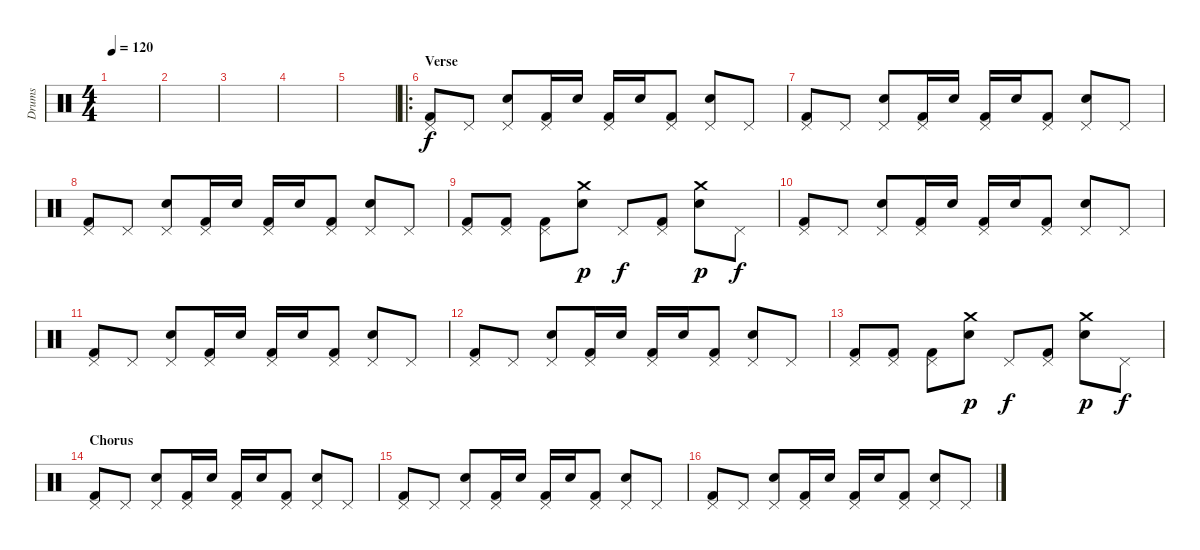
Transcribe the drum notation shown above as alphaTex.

\track ("Drums" "Drums") {instrument percussion}
\staff {score}
\articulation defaults
\ts (4 4)
\tempo 120
\clef neutral
\ks c
|
|
|
|
|
\ro
\section ("" "Verse")
("Pedal Hi-Hat (hit)" "Kick (hit) 2").8 "Pedal Hi-Hat (hit)".8 ("Pedal Hi-Hat (hit)" "Electric Snare (hit)").8 ("Pedal Hi-Hat (hit)" "Kick (hit) 2").16 "Electric Snare (hit)".16 ("Pedal Hi-Hat (hit)" "Kick (hit) 2").16 "Electric Snare (hit)".16 ("Pedal Hi-Hat (hit)" "Kick (hit) 2").8 ("Pedal Hi-Hat (hit)" "Electric Snare (hit)").8 "Pedal Hi-Hat (hit)".8 |
("Pedal Hi-Hat (hit)" "Kick (hit) 2").8 "Pedal Hi-Hat (hit)".8 ("Pedal Hi-Hat (hit)" "Electric Snare (hit)").8 ("Pedal Hi-Hat (hit)" "Kick (hit) 2").16 "Electric Snare (hit)".16 ("Pedal Hi-Hat (hit)" "Kick (hit) 2").16 "Electric Snare (hit)".16 ("Pedal Hi-Hat (hit)" "Kick (hit) 2").8 ("Pedal Hi-Hat (hit)" "Electric Snare (hit)").8 "Pedal Hi-Hat (hit)".8 |
("Pedal Hi-Hat (hit)" "Kick (hit) 2").8 "Pedal Hi-Hat (hit)".8 ("Pedal Hi-Hat (hit)" "Electric Snare (hit)").8 ("Pedal Hi-Hat (hit)" "Kick (hit) 2").16 "Electric Snare (hit)".16 ("Pedal Hi-Hat (hit)" "Kick (hit) 2").16 "Electric Snare (hit)".16 ("Pedal Hi-Hat (hit)" "Kick (hit) 2").8 ("Pedal Hi-Hat (hit)" "Electric Snare (hit)").8 "Pedal Hi-Hat (hit)".8 |
("Pedal Hi-Hat (hit)" "Kick (hit) 2").8 ("Pedal Hi-Hat (hit)" "Kick (hit) 2").8 ("Pedal Hi-Hat (hit)" "Kick (hit) 2").8 ("Crash medium (hit)" "Electric Snare (hit)").8{dy p} "Pedal Hi-Hat (hit)".8{dy f} ("Pedal Hi-Hat (hit)" "Kick (hit) 2").8 ("Crash medium (hit)" "Electric Snare (hit)").8{dy p} "Pedal Hi-Hat (hit)".8{dy f} |
("Pedal Hi-Hat (hit)" "Kick (hit) 2").8 "Pedal Hi-Hat (hit)".8 ("Pedal Hi-Hat (hit)" "Electric Snare (hit)").8 ("Pedal Hi-Hat (hit)" "Kick (hit) 2").16 "Electric Snare (hit)".16 ("Pedal Hi-Hat (hit)" "Kick (hit) 2").16 "Electric Snare (hit)".16 ("Pedal Hi-Hat (hit)" "Kick (hit) 2").8 ("Pedal Hi-Hat (hit)" "Electric Snare (hit)").8 "Pedal Hi-Hat (hit)".8 |
("Pedal Hi-Hat (hit)" "Kick (hit) 2").8 "Pedal Hi-Hat (hit)".8 ("Pedal Hi-Hat (hit)" "Electric Snare (hit)").8 ("Pedal Hi-Hat (hit)" "Kick (hit) 2").16 "Electric Snare (hit)".16 ("Pedal Hi-Hat (hit)" "Kick (hit) 2").16 "Electric Snare (hit)".16 ("Pedal Hi-Hat (hit)" "Kick (hit) 2").8 ("Pedal Hi-Hat (hit)" "Electric Snare (hit)").8 "Pedal Hi-Hat (hit)".8 |
("Pedal Hi-Hat (hit)" "Kick (hit) 2").8 "Pedal Hi-Hat (hit)".8 ("Pedal Hi-Hat (hit)" "Electric Snare (hit)").8 ("Pedal Hi-Hat (hit)" "Kick (hit) 2").16 "Electric Snare (hit)".16 ("Pedal Hi-Hat (hit)" "Kick (hit) 2").16 "Electric Snare (hit)".16 ("Pedal Hi-Hat (hit)" "Kick (hit) 2").8 ("Pedal Hi-Hat (hit)" "Electric Snare (hit)").8 "Pedal Hi-Hat (hit)".8 |
("Pedal Hi-Hat (hit)" "Kick (hit) 2").8 ("Pedal Hi-Hat (hit)" "Kick (hit) 2").8 ("Pedal Hi-Hat (hit)" "Kick (hit) 2").8 ("Crash medium (hit)" "Electric Snare (hit)").8{dy p} "Pedal Hi-Hat (hit)".8{dy f} ("Pedal Hi-Hat (hit)" "Kick (hit) 2").8 ("Crash medium (hit)" "Electric Snare (hit)").8{dy p} "Pedal Hi-Hat (hit)".8{dy f} |
\section ("" "Chorus")
("Pedal Hi-Hat (hit)" "Kick (hit) 2").8 "Pedal Hi-Hat (hit)".8 ("Pedal Hi-Hat (hit)" "Electric Snare (hit)").8 ("Pedal Hi-Hat (hit)" "Kick (hit) 2").16 "Electric Snare (hit)".16 ("Pedal Hi-Hat (hit)" "Kick (hit) 2").16 "Electric Snare (hit)".16 ("Pedal Hi-Hat (hit)" "Kick (hit) 2").8 ("Pedal Hi-Hat (hit)" "Electric Snare (hit)").8 "Pedal Hi-Hat (hit)".8 |
("Pedal Hi-Hat (hit)" "Kick (hit) 2").8 "Pedal Hi-Hat (hit)".8 ("Pedal Hi-Hat (hit)" "Electric Snare (hit)").8 ("Pedal Hi-Hat (hit)" "Kick (hit) 2").16 "Electric Snare (hit)".16 ("Pedal Hi-Hat (hit)" "Kick (hit) 2").16 "Electric Snare (hit)".16 ("Pedal Hi-Hat (hit)" "Kick (hit) 2").8 ("Pedal Hi-Hat (hit)" "Electric Snare (hit)").8 "Pedal Hi-Hat (hit)".8 |
("Pedal Hi-Hat (hit)" "Kick (hit) 2").8 "Pedal Hi-Hat (hit)".8 ("Pedal Hi-Hat (hit)" "Electric Snare (hit)").8 ("Pedal Hi-Hat (hit)" "Kick (hit) 2").16 "Electric Snare (hit)".16 ("Pedal Hi-Hat (hit)" "Kick (hit) 2").16 "Electric Snare (hit)".16 ("Pedal Hi-Hat (hit)" "Kick (hit) 2").8 ("Pedal Hi-Hat (hit)" "Electric Snare (hit)").8 "Pedal Hi-Hat (hit)".8
